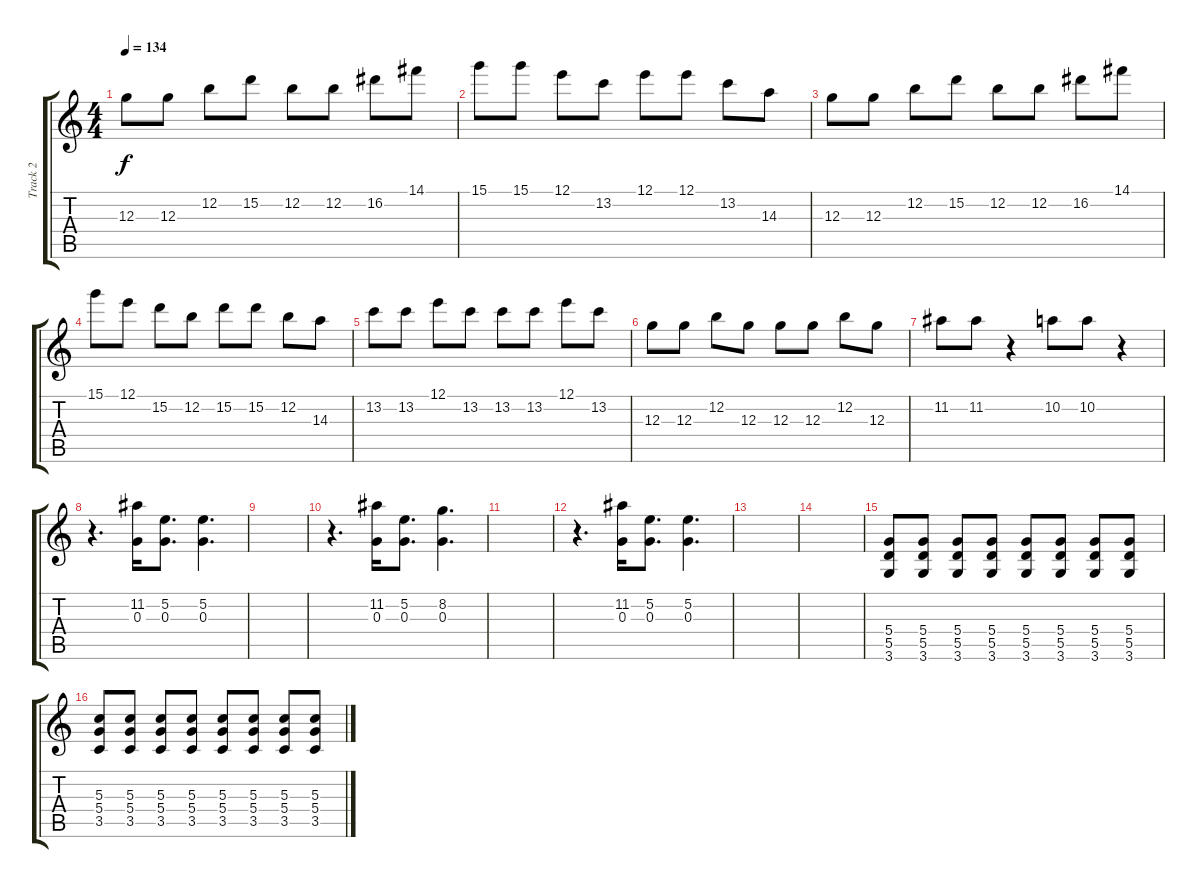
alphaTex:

\track ("Track 2" "Track 2") {instrument overdrivenguitar}
\staff {score tabs}
\tuning (E4 B3 G3 D3 A2 E2) {hide}
\ts (4 4)
\tempo 134
\clef g2
\ks c
12.3.8{dy f} 12.3.8 12.2.8 15.2.8 12.2.8 12.2.8 16.2.8 14.1.8 |
15.1.8 15.1.8 12.1.8 13.2.8 12.1.8 12.1.8 13.2.8 14.3.8 |
12.3.8 12.3.8 12.2.8 15.2.8 12.2.8 12.2.8 16.2.8 14.1.8 |
15.1.8 12.1.8 15.2.8 12.2.8 15.2.8 15.2.8 12.2.8 14.3.8 |
13.2.8 13.2.8 12.1.8 13.2.8 13.2.8 13.2.8 12.1.8 13.2.8 |
12.3.8 12.3.8 12.2.8 12.3.8 12.3.8 12.3.8 12.2.8 12.3.8 |
11.2.8 11.2.8 r.4 10.2.8 10.2.8 r.4 |
r.4{d} (11.2 0.3).16 (5.2 0.3).8{d} (5.2 0.3).4{d} |
|
r.4{d} (11.2 0.3).16 (5.2 0.3).8{d} (8.2 0.3).4{d} |
|
r.4{d} (11.2 0.3).16 (5.2 0.3).8{d} (5.2 0.3).4{d} |
|
|
(5.4 5.5 3.6).8 (5.4 5.5 3.6).8 (5.4 5.5 3.6).8 (5.4 5.5 3.6).8 (5.4 5.5 3.6).8 (5.4 5.5 3.6).8 (5.4 5.5 3.6).8 (5.4 5.5 3.6).8 |
(5.3 5.4 3.5).8 (5.3 5.4 3.5).8 (5.3 5.4 3.5).8 (5.3 5.4 3.5).8 (5.3 5.4 3.5).8 (5.3 5.4 3.5).8 (5.3 5.4 3.5).8 (5.3 5.4 3.5).8
